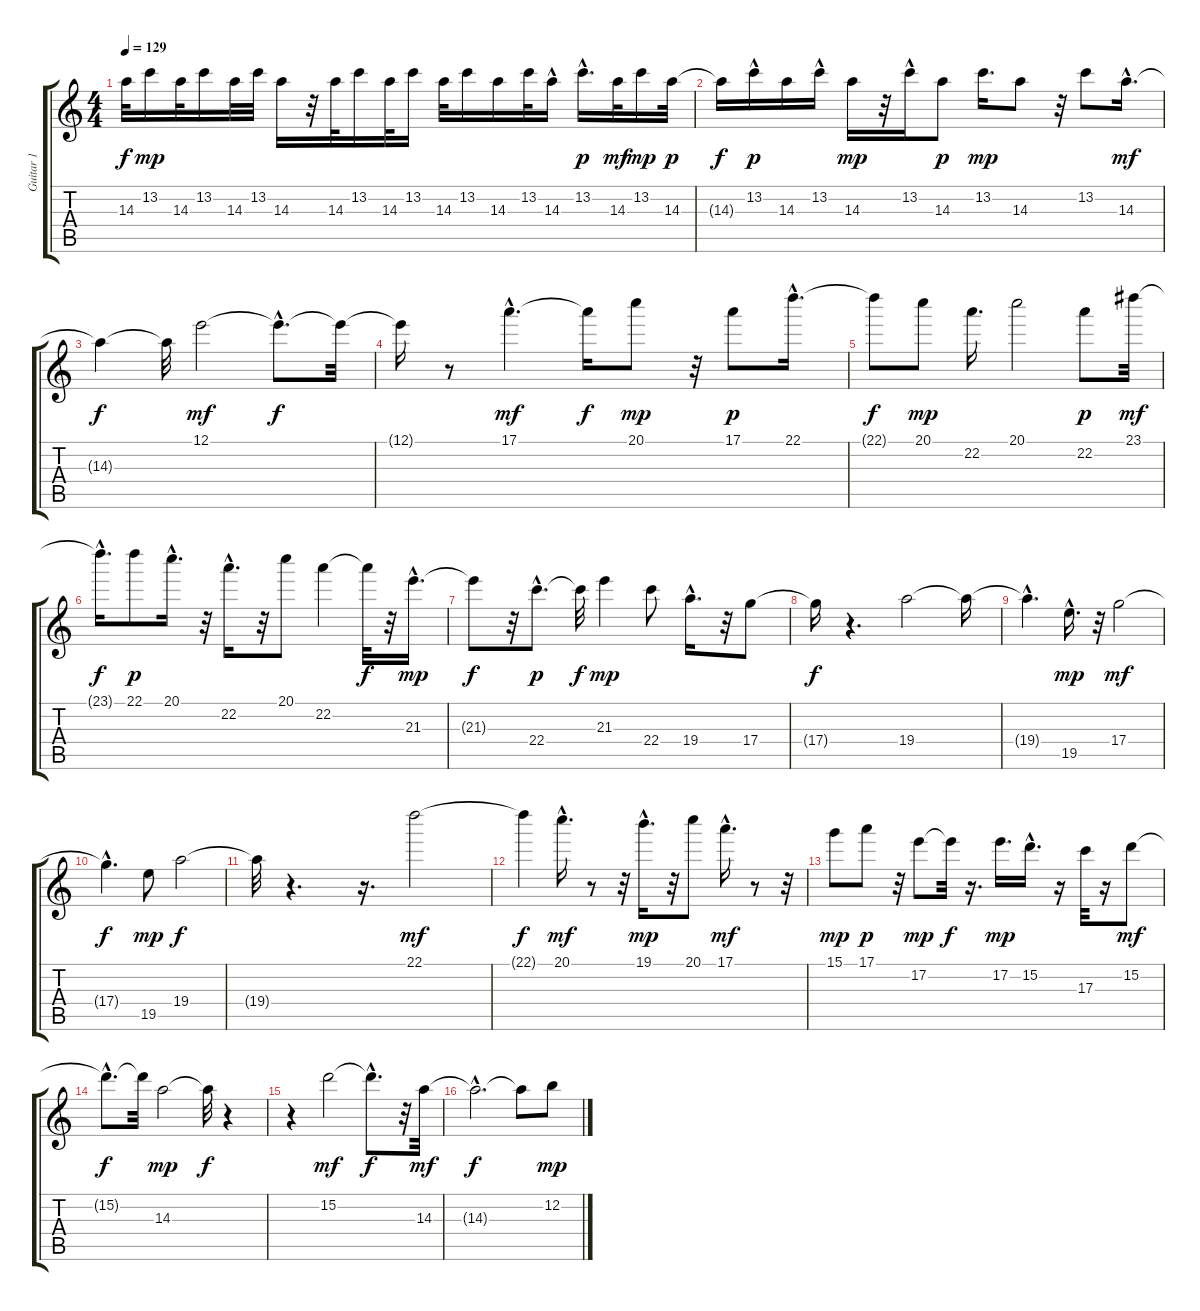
\track ("Guitar 1" "Guitar 1") {instrument distortionguitar}
\staff {score tabs}
\tuning (E4 B3 G3 D3 A2 E2) {hide}
\ts (4 4)
\tempo 129
\clef g2
\ks c
14.3{t}.32{dy f} 13.2.16{dy mp} 14.3.32 13.2.16 14.3.32 13.2.32 14.3.16 r.32 14.3.32 13.2.16 14.3.32 13.2.16 14.3.32 13.2.16 14.3.16 13.2.32 14.3{hac}.16 13.2{hac}.16{d dy p} 14.3.32{dy mf} 13.2.16{dy mp} 14.3.32{dy p} |
14.3{t}.16{dy f} 13.2{hac}.16{dy p} 14.3.16 13.2{hac}.16 14.3.16{dy mp} r.32 13.2{hac}.16 14.3.8{dy p} 13.2.16{d dy mp} 14.3.8 r.32 13.2.8 14.3{hac}.16{d dy mf} |
14.3{t}.4{dy f} 14.3{t}.32 12.1.2{dy mf} 12.1{hac t}.8{d dy f} 12.1{t}.32 |
12.1{t}.16 r.8 17.1{hac}.4{d dy mf} 17.1{t}.16{dy f} 20.1.8{dy mp} r.32 17.1.8{dy p} 22.1{hac}.16{d} |
22.1{t}.8{dy f} 20.1.8{dy mp} 22.2.16{d} 20.1.2 22.2.8{dy p} 23.1.32{dy mf} |
23.1{hac t}.16{d dy f} 22.1.8{dy p} 20.1{hac}.16{d} r.32 22.2{hac}.16{d} r.32 20.1.8 22.2.4 22.2{t}.32{dy f} r.32 21.3{hac}.16{d dy mp} |
21.3{t}.8{dy f} r.32 22.4{hac}.8{d dy p} 22.4{t}.32{dy f} 21.3.4{dy mp} 22.4.8 19.4{hac}.16{d} r.32 17.4.8 |
17.4{t}.16{dy f} r.4{d} 19.4.2 19.4{t}.16 |
19.4{hac t}.4{d} 19.5{hac}.16{d dy mp} r.32 17.4.2{dy mf} |
17.4{hac t}.4{d dy f} 19.5.8{dy mp} 19.4.2{dy f} |
19.4{t}.32 r.4{d} r.16{d} 22.1.2{dy mf} |
22.1{t}.4{dy f} 20.1{hac}.16{d dy mf} r.8 r.32 19.1{hac}.16{d dy mp} r.32 20.1.8 17.1{hac}.16{d dy mf} r.8 r.32 |
15.1.8{dy mp} 17.1.8{dy p} r.32 17.2.8{dy mp} 17.2{t}.32{dy f} r.16{d} 17.2.16{d dy mp} 15.2{hac}.16{d} r.16 17.3.32 r.16 15.2.8{dy mf} |
15.2{hac t}.8{d dy f} 15.2{t}.32 14.3.2{dy mp} 14.3{t}.32{dy f} r.4 |
r.4 15.2.2{dy mf} 15.2{hac t}.8{d dy f} r.32 14.3.32{dy mf} |
14.3{hac t}.2{d dy f} 14.3{t}.8 12.2.8{dy mp}
